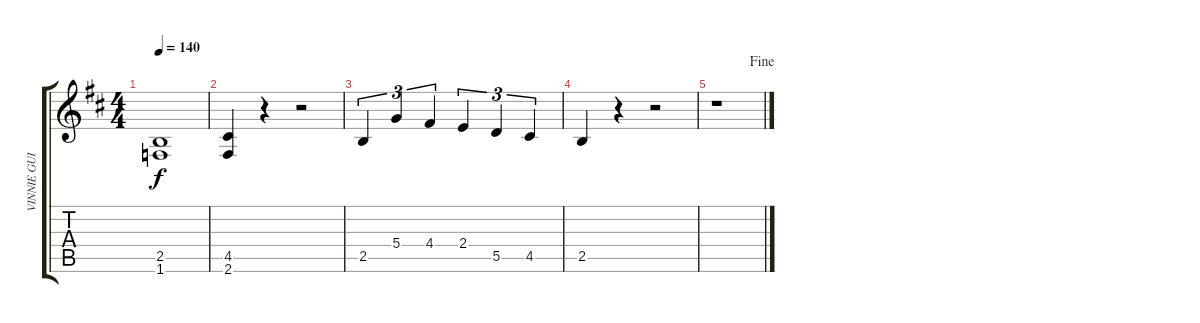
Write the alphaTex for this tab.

\track ("VINNIE GUITAR 2" "VINNIE GUI") {instrument acousticguitarnylon}
\staff {score tabs}
\tuning (E4 B3 G3 D3 A2 E2) {hide}
\ts (4 4)
\tempo 140
\clef g2
\ks d
(2.5 1.6).1{dy f} |
(4.5 2.6).4 r.4 r.2 |
2.5.4{tu (3 2)} 5.4.4{tu (3 2)} 4.4.4{tu (3 2)} 2.4.4{tu (3 2)} 5.5.4{tu (3 2)} 4.5.4{tu (3 2)} |
2.5.4 r.4 r.2 |
\jump fine
r.1
